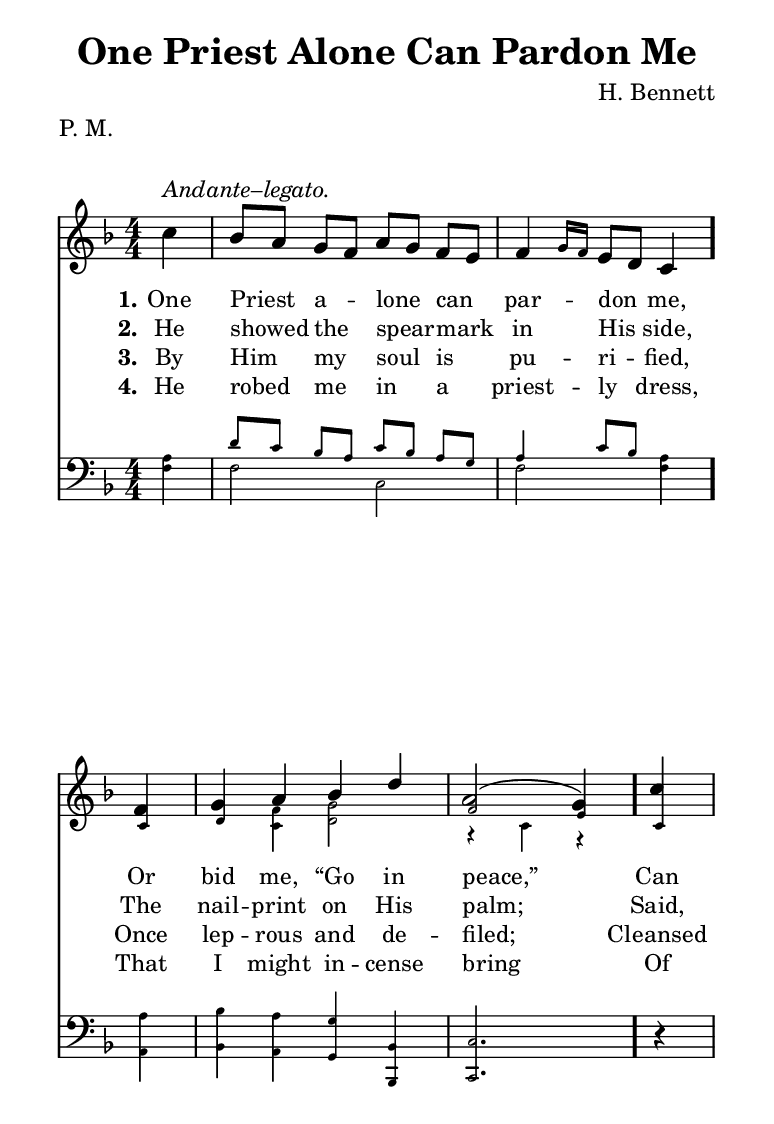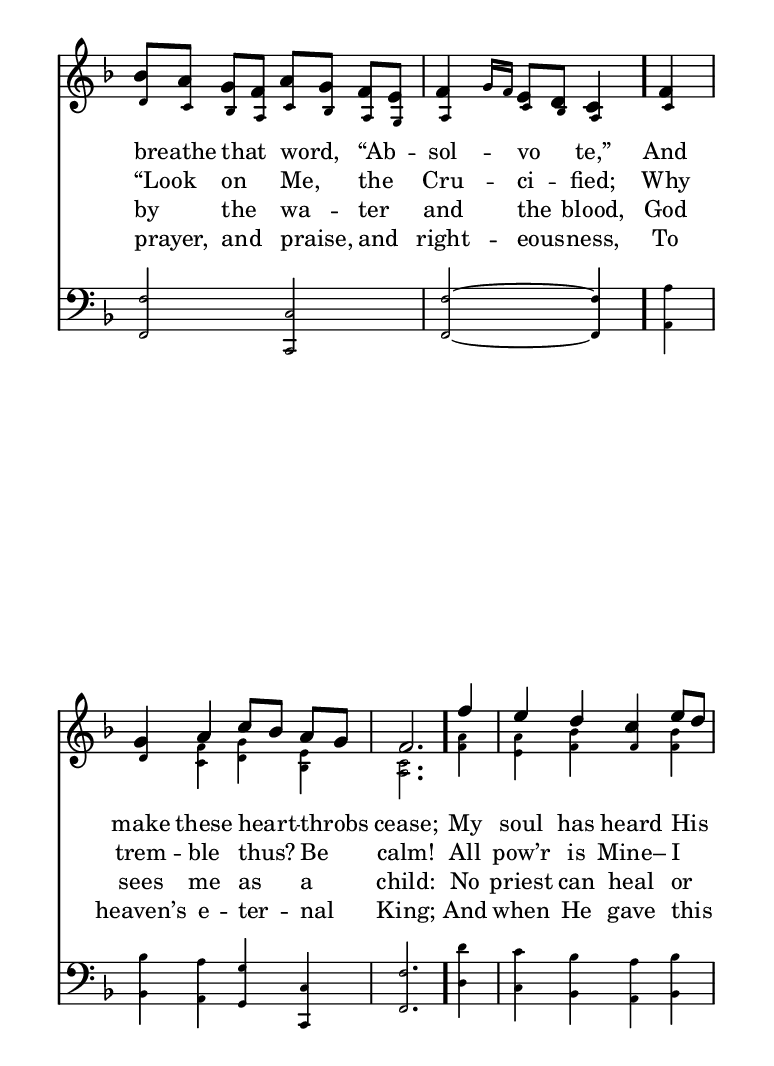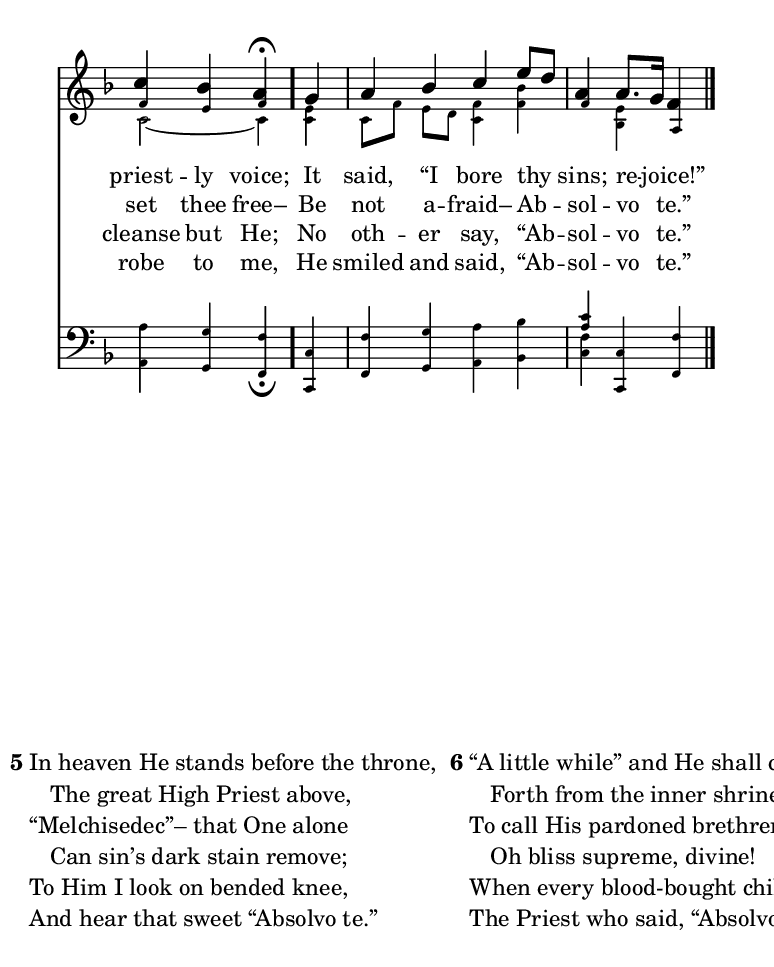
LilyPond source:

\include "common/global.ily"
\paper {
  \include "common/paper.ily"
}

\header{
  %gospel
  hymnnumber = "244"
  title = "One Priest Alone Can Pardon Me"
  tunename = ""
  meter = "P. M."
  poet = ""
  composer = "H. Bennett"
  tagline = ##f
}

ta = { \tempo 4=80 }
tb = { \tempo 4=40 }

global = {
  \include "common/overrides.ily"
  \override Staff.TimeSignature.style = #'numbered
  \time 4/4
  \override Score.MetronomeMark.transparent = ##t % hide all fermata changes too
  \ta
  \key f \major
  \partial 4
  \autoBeamOff
}

% The overabundant tweaks are a hurried workaround for undesired behaviours from \partcombine
notesSoprano = {
\global
\relative c'' {

  c4^\markup{\italic{Andante–legato.}} | bes8[ a] g[ f] a[ g] f[ e] | f4 \grace { g16[ f] } e8[ d] c4
  f4 | g a bes d | <a \tweak font-size #-4 f>2( <g \tweak font-size #-4 e>4)
  \eogbreak
  c4 | bes8[ a] g[ f] a[ g] f[ e] | f4 \grace { g16[ f] } e8[ d] c4
  f4 | g a c8[ bes] a[ g] | f2.
  \eogbreak
  f'4 | e d c e8[ d] | <c \tweak font-size #-4 f,>4 <bes \tweak font-size #-4 e,> \tb <a \tweak font-size #-4 f>\fermata \ta
  g4 | a bes c e8[ d] | a4 a8.[ g16] f4

  \bar "|."

}
}

notesAlto = {
\global
\override NoteHead.font-size = #-4
\relative e' {

  s4 | s1 | s2.
  \tweak font-size #-4 c4 | \tweak font-size #-4 d4 <\tweak font-size #-4 f \tweak font-size #-4 c>4 <\tweak font-size #-4 g \tweak font-size #-4 d>2 | \tweak font-size #-4 r4 \tweak font-size #-4 c, \tweak font-size #-4 r % TODO original has d2
  \tweak font-size #-4 c4 | \tweak font-size #-4 d8[ \tweak font-size #-4 c] \tweak font-size #-4 bes[ \tweak font-size #-4 a] \tweak font-size #-4 c[ \tweak font-size #-4 bes] \tweak font-size #-4 a[ \tweak font-size #-4 g] | \tweak font-size #-4 a4 \tweak font-size #-4 c8[ \tweak font-size #-4 bes] \tweak font-size #-4 a4
  \tweak font-size #-4 c4 | \tweak font-size #-4 d4 <\tweak font-size #-4 f \tweak font-size #-4 c>4 <\tweak font-size #-4 g \tweak font-size #-4 d> <\tweak font-size #-4 e \tweak font-size #-4 bes> | <\tweak font-size #-4 c \tweak font-size #-4 a>2. % TODO original has d2
  <\tweak font-size #-4 a' \tweak font-size #-4 f>4 | <\tweak font-size #-4 a \tweak font-size #-4 e> <\tweak font-size #-4 bes \tweak font-size #-4 f> \tweak font-size #-4 f <\tweak font-size #-4 bes \tweak font-size #-4 f> | \tweak font-size #-4 c,2 ~ \tweak font-size #-4 c4
  <\tweak font-size #-4 e \tweak font-size #-4 c>4 | \tweak font-size #-4 c8[ \tweak font-size #-4 f] \tweak font-size #-4 e[ \tweak font-size #-4 d] <\tweak font-size #-4 f \tweak font-size #-4 c>4 <\tweak font-size #-4 bes \tweak font-size #-4 f>4 | \tweak font-size #-4 f <\tweak font-size #-4 e \tweak font-size #-4 bes>4 \tweak font-size #-4 a,

}
}

notesTenor = {
\global
\override NoteHead.font-size = #-4
\relative a {

  a4 | \tweak font-size #-4 d8[ \tweak font-size #-4 c] \tweak font-size #-4 bes[ \tweak font-size #-4 a] \tweak font-size #-4 c[ \tweak font-size #-4 bes] \tweak font-size #-4 a[ \tweak font-size #-4 g] | \tweak font-size #-4 a4 \tweak font-size #-4 c8[ \tweak font-size #-4 bes] a4
  a4 | bes4 a g bes, | c2.
  r4 | f2 c | f2 ~ f4
  a4 | bes a g c, | f2.
  d'4 | c bes a bes | a g f
  c4 | f g a bes | <\tweak font-size #-4 c \tweak font-size #-4 a> c, f

}
}

notesBass = {
\global
\override NoteHead.font-size = #-4
\relative f {

  f4 | \tweak font-size #-4 f2 \tweak font-size #-4 c | \tweak font-size #-4 f f4
  a,4 | bes a g bes, | c2.
  r4 | f2 c | f2 ~ f4
  a4 | bes a g c, | f2.
  d'4 | c bes a bes | a g f_\fermata
  c4 | f g a bes | <\tweak font-size #-4 f' \tweak font-size #-4 c> c, f

}
}

wordsA = \lyricmode {
\set stanza = "1."

One Priest a -- lone can par -- don me, \bar "."
Or bid me, “Go in peace,” \bar "."
Can breathe that word, “Ab -- sol -- vo te,” \bar "."
And make these heart -- throbs cease; \bar "."
My soul has heard His priest -- ly voice; \bar "."
It said, “I bore thy sins; re -- joice!” \bar "."

}

wordsB = \lyricmode {
\set stanza = "2."

He showed the spear -- mark in His side,
The nail -- print on His palm;
Said, “Look on Me, the Cru -- ci -- fied;
Why trem -- ble thus? Be calm!
All pow’r is Mine– I set thee free–
Be not a -- fraid– Ab -- sol -- vo te.”

}

wordsC = \lyricmode {
\set stanza = "3."

By Him my soul is pu -- ri -- fied,
Once lep -- rous and de -- filed;
Cleansed by the wa -- ter and the blood,
God sees me as a child:
No priest can heal or cleanse but He;
No oth -- er say, “Ab -- sol -- vo te.”

}

wordsD = \lyricmode {
\set stanza = "4."

He robed me in a priest -- ly dress,
That I might in -- cense bring
Of prayer, and praise, and right -- eous -- ness,
To heaven’s e -- ter -- nal King;
And when He gave this robe to me,
He smiled and said, “Ab -- sol -- vo te.”

}

wordsE = \markuplist {

\line { In heaven He stands before the throne, }
\line { { \hspace #2 } The great High Priest above, }
\line { “Melchisedec”– that One alone }
\line { { \hspace #2 } Can sin’s dark stain remove; }
\line { To Him I look on bended knee, }
\line { And hear that sweet “Absolvo te.” }

}

wordsF = \markuplist {

\line { “A little while” and He shall come }
\line { { \hspace #2 } Forth from the inner shrine, }
\line { To call His pardoned brethren home; }
\line { { \hspace #2 } Oh bliss supreme, divine! }
\line { When every blood-bought child shall see }
\line { The Priest who said, “Absolvo te.” }

}

\score {
  \context ChoirStaff <<
    \context Staff = upper <<
      \set Staff.autoBeaming = ##f
      \set ChoirStaff.systemStartDelimiter = #'SystemStartBar
      \set ChoirStaff.printPartCombineTexts = ##f
      \partcombine #'(2 . 9) \notesSoprano \notesAlto
      \context NullVoice = sopranos { \voiceOne << \notesSoprano >> }
      \context Lyrics = one   \lyricsto sopranos \wordsA
      \context Lyrics = two   \lyricsto sopranos \wordsB
      \context Lyrics = three \lyricsto sopranos \wordsC
      \context Lyrics = four  \lyricsto sopranos \wordsD
    >>
    \context Staff = men <<
      \set Staff.autoBeaming = ##f
      \clef bass
      \set ChoirStaff.printPartCombineTexts = ##f
      \partcombine #'(2 . 9) \notesTenor \notesBass
    >>
  >>
  \layout {
    \include "common/layout.ily"
  }
  \midi{
    \include "common/midi.ily"
  }
}

\noPageBreak

\markup { \fill-line {
  \hspace #0.1
  \line{ \bold 5 \column { \wordsE } }
  \hspace #0.1
  \line{ \bold 6 \column { \wordsF } }
  \hspace #0.1
} }

\version "2.19.49"  % necessary for upgrading to future LilyPond versions.

% vi:set et ts=2 sw=2 ai nocindent syntax=lilypond:
